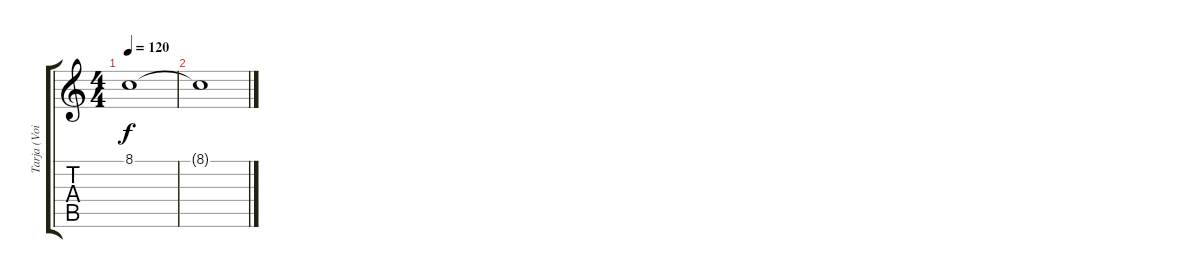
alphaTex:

\track ("Tarja (Voice)" "Tarja (Voi") {instrument cello}
\staff {score tabs}
\tuning (E4 B3 G3 D3 A2 E2) {hide}
\ts (4 4)
\tempo 120
\clef g2
\ks c
8.1.1{dy f} |
8.1{t}.1{volume 0}
